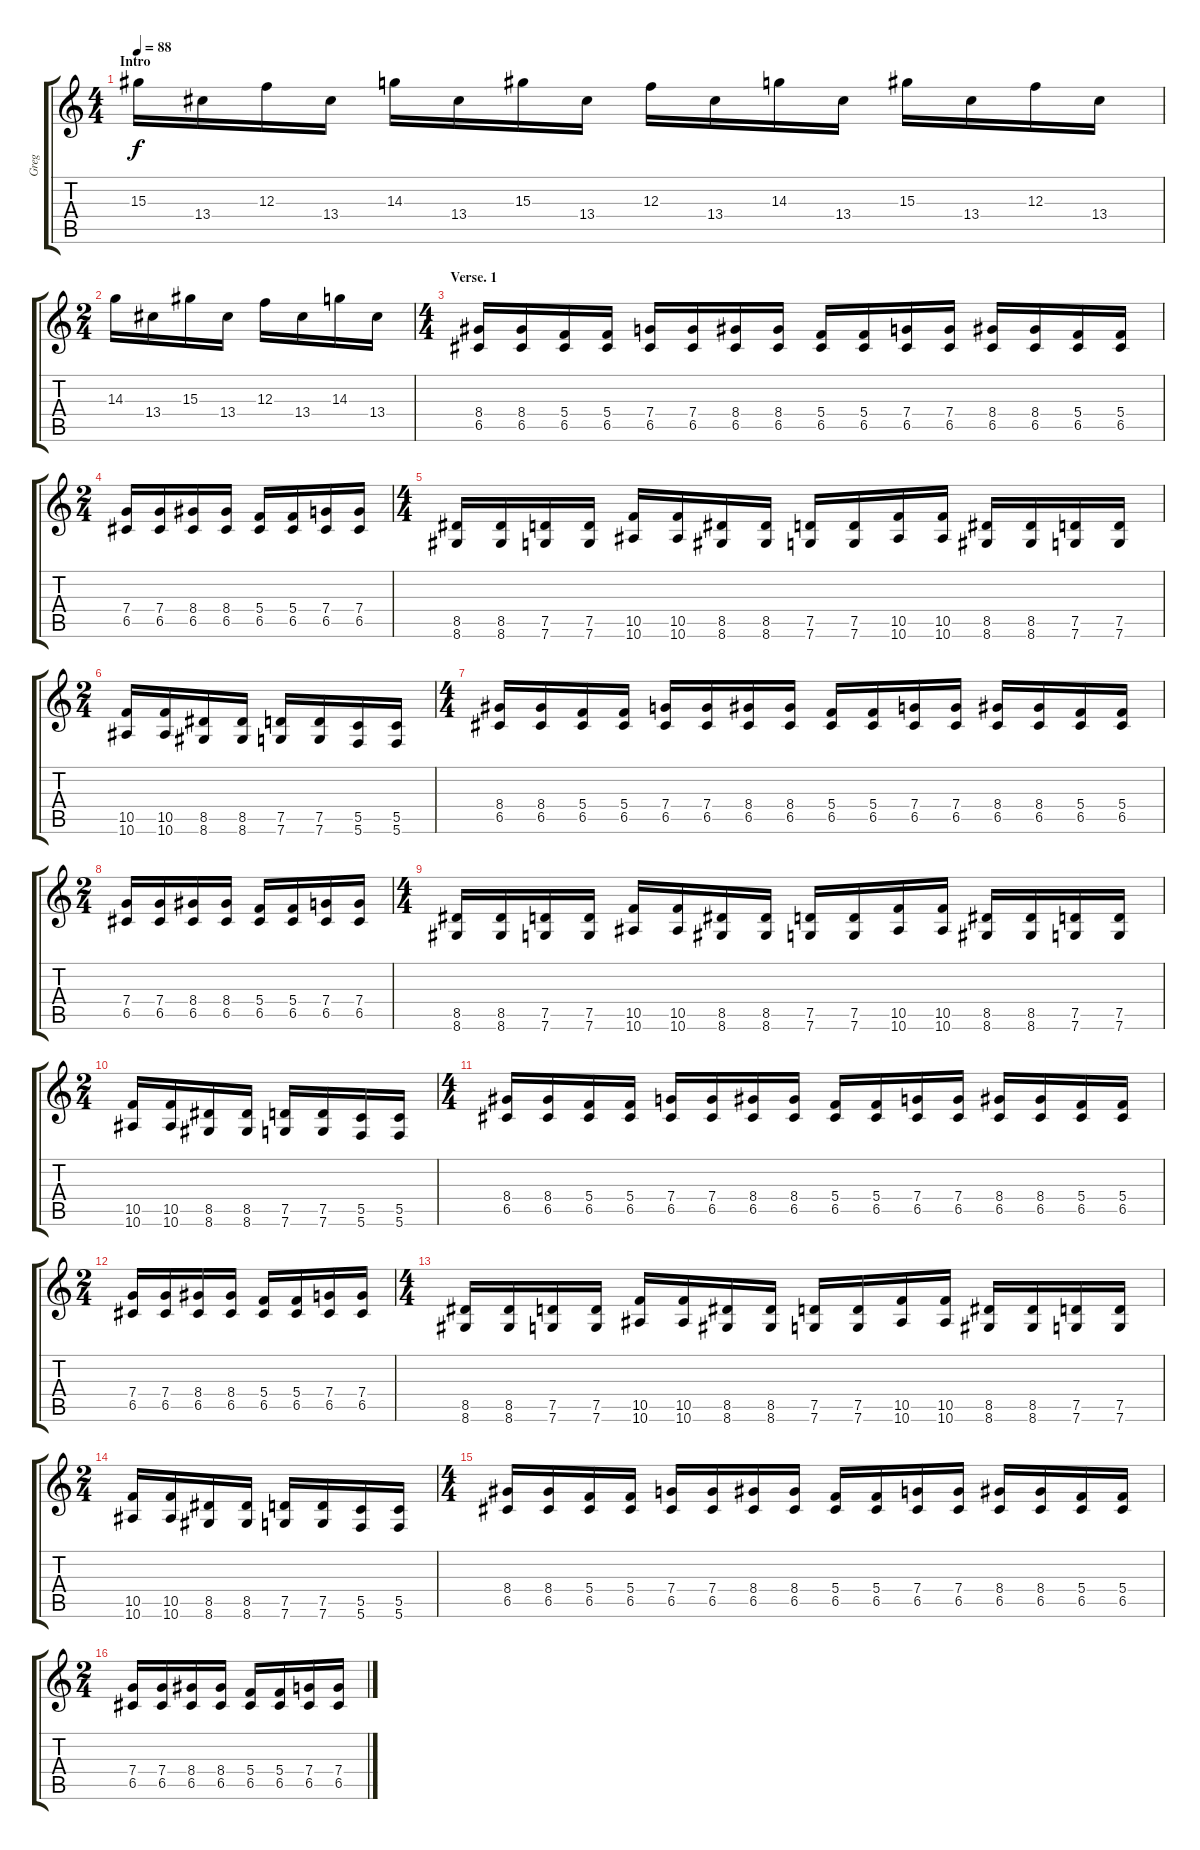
\track ("Greg" "Greg") {instrument distortionguitar}
\staff {score tabs}
\tuning (D4 A3 F3 C3 G2 C2) {hide}
\ts (4 4)
\section ("" "Intro")
\tempo 88
\clef g2
\ks c
15.3.16{dy f instrument electricguitarjazz} 13.4.16 12.3.16 13.4.16 14.3.16 13.4.16 15.3.16 13.4.16 12.3.16 13.4.16 14.3.16 13.4.16 15.3.16 13.4.16 12.3.16 13.4.16 |
\ts (2 4)
14.3.16 13.4.16 15.3.16 13.4.16 12.3.16 13.4.16 14.3.16 13.4.16 |
\ts (4 4)
\section ("" "Verse. 1")
(8.4 6.5).16{instrument distortionguitar} (8.4 6.5).16 (5.4 6.5).16 (5.4 6.5).16 (7.4 6.5).16 (7.4 6.5).16 (8.4 6.5).16 (8.4 6.5).16 (5.4 6.5).16 (5.4 6.5).16 (7.4 6.5).16 (7.4 6.5).16 (8.4 6.5).16 (8.4 6.5).16 (5.4 6.5).16 (5.4 6.5).16 |
\ts (2 4)
(7.4 6.5).16 (7.4 6.5).16 (8.4 6.5).16 (8.4 6.5).16 (5.4 6.5).16 (5.4 6.5).16 (7.4 6.5).16 (7.4 6.5).16 |
\ts (4 4)
(8.5 8.6).16 (8.5 8.6).16 (7.5 7.6).16 (7.5 7.6).16 (10.5 10.6).16 (10.5 10.6).16 (8.5 8.6).16 (8.5 8.6).16 (7.5 7.6).16 (7.5 7.6).16 (10.5 10.6).16 (10.5 10.6).16 (8.5 8.6).16 (8.5 8.6).16 (7.5 7.6).16 (7.5 7.6).16 |
\ts (2 4)
(10.5 10.6).16 (10.5 10.6).16 (8.5 8.6).16 (8.5 8.6).16 (7.5 7.6).16 (7.5 7.6).16 (5.5 5.6).16 (5.5 5.6).16 |
\ts (4 4)
(8.4 6.5).16 (8.4 6.5).16 (5.4 6.5).16 (5.4 6.5).16 (7.4 6.5).16 (7.4 6.5).16 (8.4 6.5).16 (8.4 6.5).16 (5.4 6.5).16 (5.4 6.5).16 (7.4 6.5).16 (7.4 6.5).16 (8.4 6.5).16 (8.4 6.5).16 (5.4 6.5).16 (5.4 6.5).16 |
\ts (2 4)
(7.4 6.5).16 (7.4 6.5).16 (8.4 6.5).16 (8.4 6.5).16 (5.4 6.5).16 (5.4 6.5).16 (7.4 6.5).16 (7.4 6.5).16 |
\ts (4 4)
(8.5 8.6).16 (8.5 8.6).16 (7.5 7.6).16 (7.5 7.6).16 (10.5 10.6).16 (10.5 10.6).16 (8.5 8.6).16 (8.5 8.6).16 (7.5 7.6).16 (7.5 7.6).16 (10.5 10.6).16 (10.5 10.6).16 (8.5 8.6).16 (8.5 8.6).16 (7.5 7.6).16 (7.5 7.6).16 |
\ts (2 4)
(10.5 10.6).16 (10.5 10.6).16 (8.5 8.6).16 (8.5 8.6).16 (7.5 7.6).16 (7.5 7.6).16 (5.5 5.6).16 (5.5 5.6).16 |
\ts (4 4)
(8.4 6.5).16 (8.4 6.5).16 (5.4 6.5).16 (5.4 6.5).16 (7.4 6.5).16 (7.4 6.5).16 (8.4 6.5).16 (8.4 6.5).16 (5.4 6.5).16 (5.4 6.5).16 (7.4 6.5).16 (7.4 6.5).16 (8.4 6.5).16 (8.4 6.5).16 (5.4 6.5).16 (5.4 6.5).16 |
\ts (2 4)
(7.4 6.5).16 (7.4 6.5).16 (8.4 6.5).16 (8.4 6.5).16 (5.4 6.5).16 (5.4 6.5).16 (7.4 6.5).16 (7.4 6.5).16 |
\ts (4 4)
(8.5 8.6).16 (8.5 8.6).16 (7.5 7.6).16 (7.5 7.6).16 (10.5 10.6).16 (10.5 10.6).16 (8.5 8.6).16 (8.5 8.6).16 (7.5 7.6).16 (7.5 7.6).16 (10.5 10.6).16 (10.5 10.6).16 (8.5 8.6).16 (8.5 8.6).16 (7.5 7.6).16 (7.5 7.6).16 |
\ts (2 4)
(10.5 10.6).16 (10.5 10.6).16 (8.5 8.6).16 (8.5 8.6).16 (7.5 7.6).16 (7.5 7.6).16 (5.5 5.6).16 (5.5 5.6).16 |
\ts (4 4)
(8.4 6.5).16 (8.4 6.5).16 (5.4 6.5).16 (5.4 6.5).16 (7.4 6.5).16 (7.4 6.5).16 (8.4 6.5).16 (8.4 6.5).16 (5.4 6.5).16 (5.4 6.5).16 (7.4 6.5).16 (7.4 6.5).16 (8.4 6.5).16 (8.4 6.5).16 (5.4 6.5).16 (5.4 6.5).16 |
\ts (2 4)
(7.4 6.5).16 (7.4 6.5).16 (8.4 6.5).16 (8.4 6.5).16 (5.4 6.5).16 (5.4 6.5).16 (7.4 6.5).16 (7.4 6.5).16
